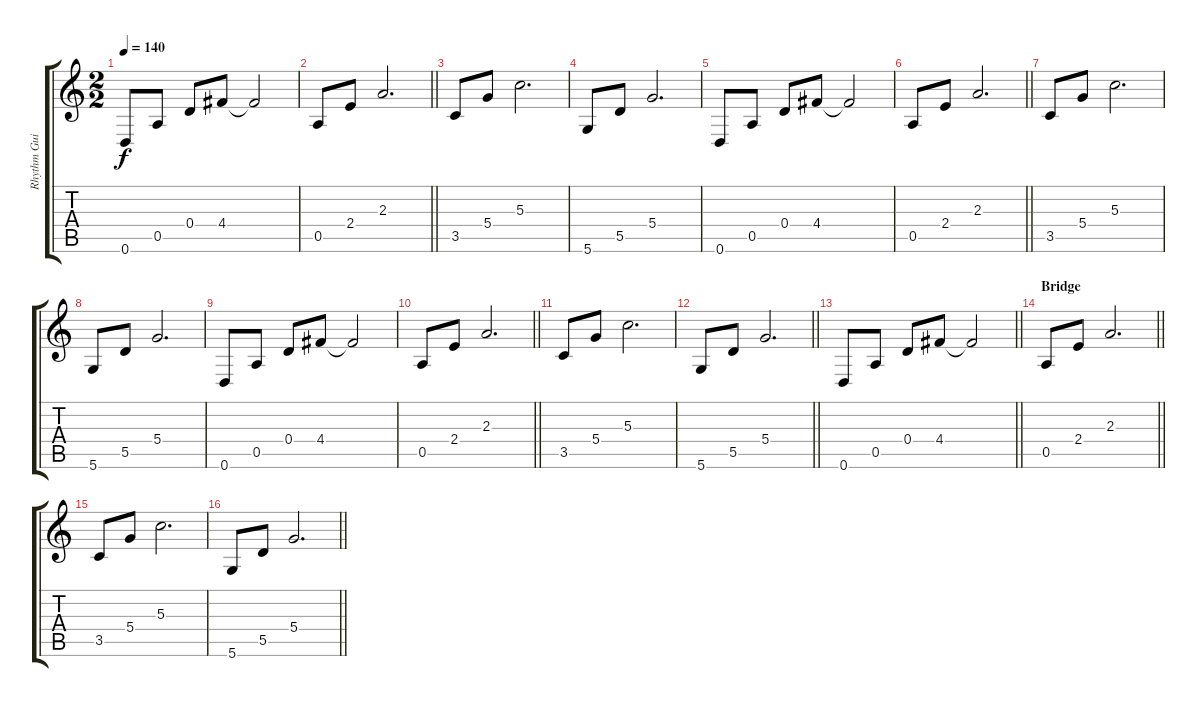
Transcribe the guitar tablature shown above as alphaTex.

\track ("Rhythm Guitar" "Rhythm Gui") {instrument acousticguitarsteel}
\staff {score tabs}
\tuning (E4 B3 G3 D3 A2 D2) {hide}
\ts (2 2)
\tempo 140
\clef g2
\ks c
0.6.8{dy f} 0.5.8 0.4.8 4.4.8 4.4{t}.2 |
\barLineRight lightlight
0.5.8 2.4.8 2.3.2{d} |
3.5.8 5.4.8 5.3.2{d} |
5.6.8 5.5.8 5.4.2{d} |
0.6.8 0.5.8 0.4.8 4.4.8 4.4{t}.2 |
\barLineRight lightlight
0.5.8 2.4.8 2.3.2{d} |
3.5.8 5.4.8 5.3.2{d} |
5.6.8 5.5.8 5.4.2{d} |
0.6.8 0.5.8 0.4.8 4.4.8 4.4{t}.2 |
\barLineRight lightlight
0.5.8 2.4.8 2.3.2{d} |
3.5.8 5.4.8 5.3.2{d} |
\barLineRight lightlight
5.6.8 5.5.8 5.4.2{d} |
\barLineRight lightlight
0.6.8 0.5.8 0.4.8 4.4.8 4.4{t}.2 |
\section ("" "Bridge")
\barLineRight lightlight
0.5.8 2.4.8 2.3.2{d} |
3.5.8 5.4.8 5.3.2{d} |
\barLineRight lightlight
5.6.8 5.5.8 5.4.2{d}
